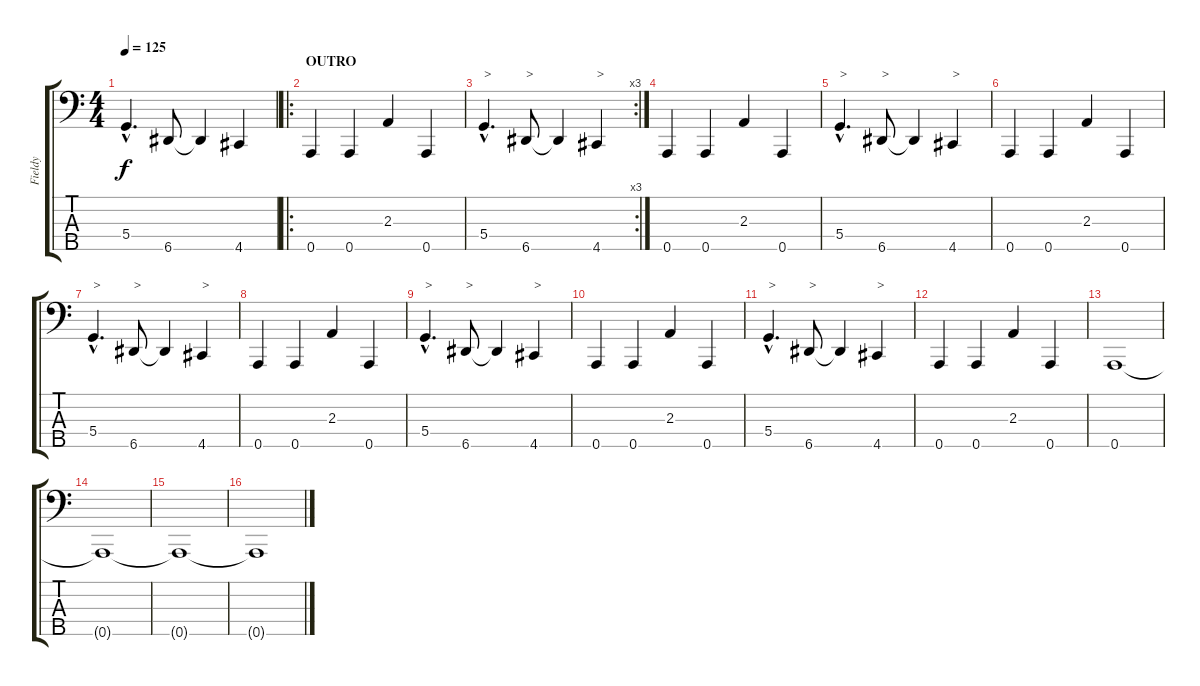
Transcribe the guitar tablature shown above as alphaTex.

\track ("Fieldy" "Fieldy") {instrument slapbass1}
\staff {score tabs}
\tuning (F2 C2 G1 D1 A0) {hide}
\ts (4 4)
\tempo 125
\clef f4
\ks c
5.4{hac}.4{d dy f} 6.5.8 6.5{t}.4 4.5.4 |
\ro
\section ("" "OUTRO")
0.5.4 0.5.4 2.3.4 0.5.4 |
\rc 3
5.4{hac}.4{d txt ">"} 6.5.8{txt ">"} 6.5{t}.4 4.5.4{txt ">"} |
0.5.4 0.5.4 2.3.4 0.5.4 |
5.4{hac}.4{d txt ">"} 6.5.8{txt ">"} 6.5{t}.4 4.5.4{txt ">"} |
0.5.4{instrument electricbassfinger} 0.5.4 2.3.4 0.5.4 |
5.4{hac}.4{d txt ">"} 6.5.8{txt ">"} 6.5{t}.4 4.5.4{txt ">"} |
0.5.4 0.5.4 2.3.4 0.5.4 |
5.4{hac}.4{d txt ">"} 6.5.8{txt ">"} 6.5{t}.4 4.5.4{txt ">"} |
0.5.4 0.5.4 2.3.4 0.5.4 |
5.4{hac}.4{d txt ">"} 6.5.8{txt ">"} 6.5{t}.4 4.5.4{txt ">"} |
0.5.4{volume 8} 0.5.4 2.3.4 0.5.4 |
0.5.1 |
0.5{t}.1{volume 0} |
0.5{t}.1 |
0.5{t}.1
